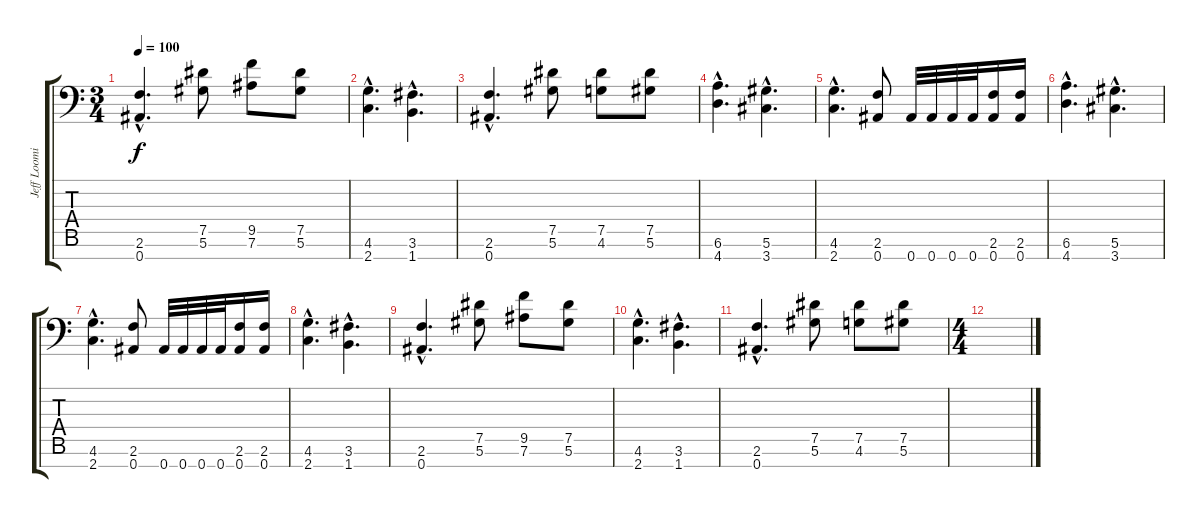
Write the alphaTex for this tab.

\track ("Jeff Loomis" "Jeff Loomi") {instrument distortionguitar}
\staff {score tabs}
\tuning (Eb4 Bb3 Gb3 Db3 Ab2 Eb2 Bb1) {hide}
\ts (3 4)
\tempo 100
\clef f4
\ks c
(2.6{hac} 0.7{hac}).4{d dy f} (7.5 5.6).8 (9.5 7.6).8 (7.5 5.6).8 |
(4.6{hac} 2.7{hac}).4{d} (3.6{hac} 1.7{hac}).4{d} |
(2.6{hac} 0.7{hac}).4{d} (7.5 5.6).8 (7.5 4.6).8 (7.5 5.6).8 |
(6.6{hac} 4.7{hac}).4{d} (5.6{hac} 3.7{hac}).4{d} |
(4.6{hac} 2.7{hac}).4{d} (2.6 0.7).8 0.7.32 0.7.32 0.7.32 0.7.32 (2.6 0.7).16 (2.6 0.7).16 |
(6.6{hac} 4.7{hac}).4{d} (5.6{hac} 3.7{hac}).4{d} |
(4.6{hac} 2.7{hac}).4{d} (2.6 0.7).8 0.7.32 0.7.32 0.7.32 0.7.32 (2.6 0.7).16 (2.6 0.7).16 |
(4.6{hac} 2.7{hac}).4{d} (3.6{hac} 1.7{hac}).4{d} |
(2.6{hac} 0.7{hac}).4{d} (7.5 5.6).8 (9.5 7.6).8 (7.5 5.6).8 |
(4.6{hac} 2.7{hac}).4{d} (3.6{hac} 1.7{hac}).4{d} |
(2.6{hac} 0.7{hac}).4{d} (7.5 5.6).8 (7.5 4.6).8 (7.5 5.6).8 |
\ts (4 4)
